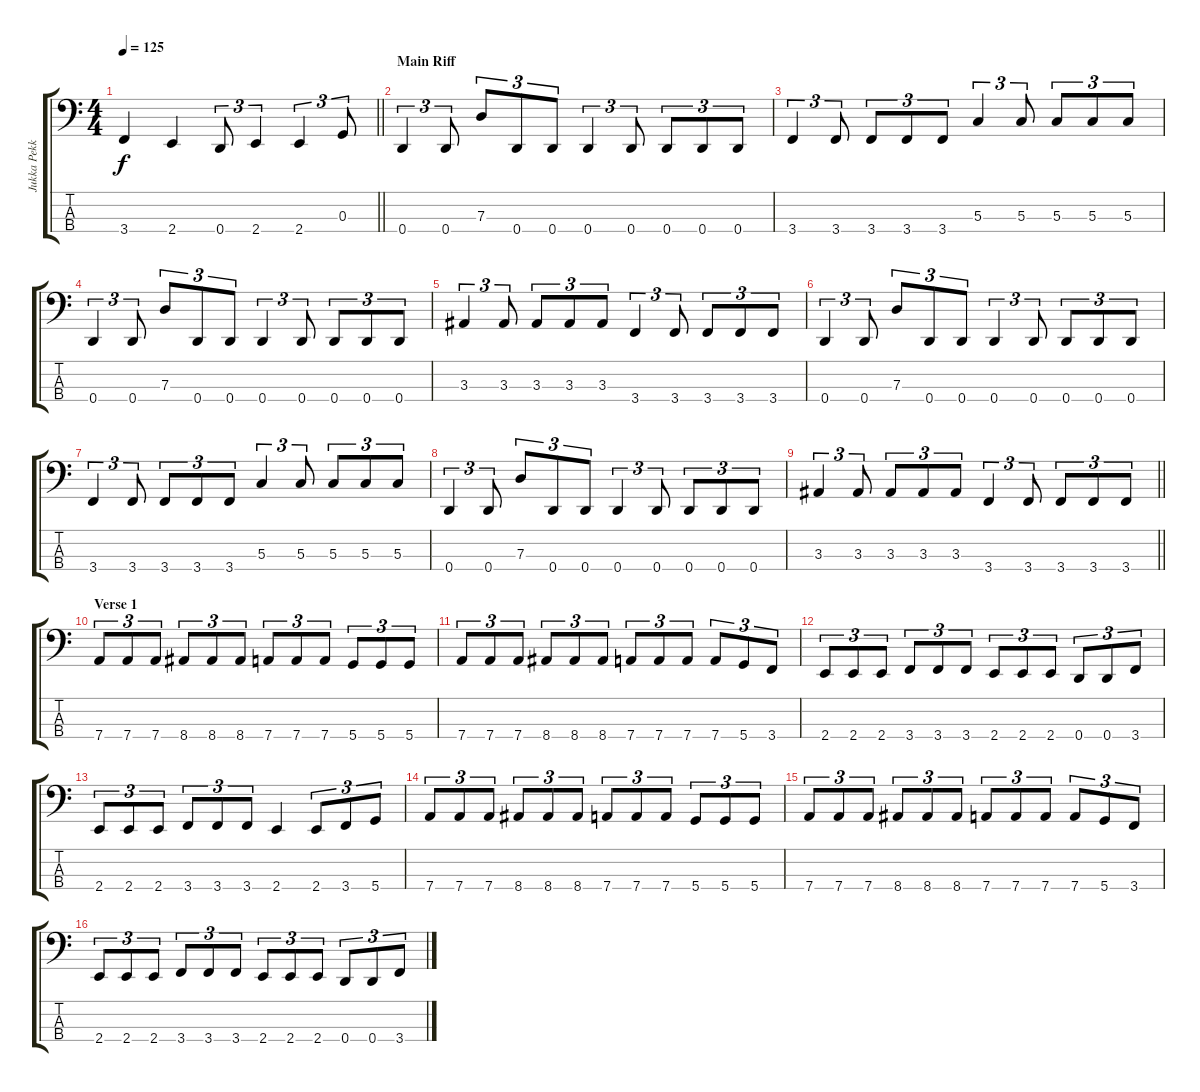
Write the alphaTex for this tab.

\track ("Jukka Pekka Miettinen" "Jukka Pekk") {instrument electricbasspick}
\staff {score tabs}
\tuning (F2 C2 G1 D1) {hide}
\ts (4 4)
\tempo 125
\clef f4
\barLineRight lightlight
\ks c
3.4.4{dy f} 2.4.4 0.4.8{tu (3 2)} 2.4.4{tu (3 2)} 2.4.4{tu (3 2)} 0.3.8{tu (3 2)} |
\section ("" "Main Riff")
0.4.4{tu (3 2)} 0.4.8{tu (3 2)} 7.3.8{tu (3 2)} 0.4.8{tu (3 2)} 0.4.8{tu (3 2)} 0.4.4{tu (3 2)} 0.4.8{tu (3 2)} 0.4.8{tu (3 2)} 0.4.8{tu (3 2)} 0.4.8{tu (3 2)} |
3.4.4{tu (3 2)} 3.4.8{tu (3 2)} 3.4.8{tu (3 2)} 3.4.8{tu (3 2)} 3.4.8{tu (3 2)} 5.3.4{tu (3 2)} 5.3.8{tu (3 2)} 5.3.8{tu (3 2)} 5.3.8{tu (3 2)} 5.3.8{tu (3 2)} |
0.4.4{tu (3 2)} 0.4.8{tu (3 2)} 7.3.8{tu (3 2)} 0.4.8{tu (3 2)} 0.4.8{tu (3 2)} 0.4.4{tu (3 2)} 0.4.8{tu (3 2)} 0.4.8{tu (3 2)} 0.4.8{tu (3 2)} 0.4.8{tu (3 2)} |
3.3.4{tu (3 2)} 3.3.8{tu (3 2)} 3.3.8{tu (3 2)} 3.3.8{tu (3 2)} 3.3.8{tu (3 2)} 3.4.4{tu (3 2)} 3.4.8{tu (3 2)} 3.4.8{tu (3 2)} 3.4.8{tu (3 2)} 3.4.8{tu (3 2)} |
0.4.4{tu (3 2)} 0.4.8{tu (3 2)} 7.3.8{tu (3 2)} 0.4.8{tu (3 2)} 0.4.8{tu (3 2)} 0.4.4{tu (3 2)} 0.4.8{tu (3 2)} 0.4.8{tu (3 2)} 0.4.8{tu (3 2)} 0.4.8{tu (3 2)} |
3.4.4{tu (3 2)} 3.4.8{tu (3 2)} 3.4.8{tu (3 2)} 3.4.8{tu (3 2)} 3.4.8{tu (3 2)} 5.3.4{tu (3 2)} 5.3.8{tu (3 2)} 5.3.8{tu (3 2)} 5.3.8{tu (3 2)} 5.3.8{tu (3 2)} |
0.4.4{tu (3 2)} 0.4.8{tu (3 2)} 7.3.8{tu (3 2)} 0.4.8{tu (3 2)} 0.4.8{tu (3 2)} 0.4.4{tu (3 2)} 0.4.8{tu (3 2)} 0.4.8{tu (3 2)} 0.4.8{tu (3 2)} 0.4.8{tu (3 2)} |
\barLineRight lightlight
3.3.4{tu (3 2)} 3.3.8{tu (3 2)} 3.3.8{tu (3 2)} 3.3.8{tu (3 2)} 3.3.8{tu (3 2)} 3.4.4{tu (3 2)} 3.4.8{tu (3 2)} 3.4.8{tu (3 2)} 3.4.8{tu (3 2)} 3.4.8{tu (3 2)} |
\section ("" "Verse 1")
7.4.8{tu (3 2)} 7.4.8{tu (3 2)} 7.4.8{tu (3 2)} 8.4.8{tu (3 2)} 8.4.8{tu (3 2)} 8.4.8{tu (3 2)} 7.4.8{tu (3 2)} 7.4.8{tu (3 2)} 7.4.8{tu (3 2)} 5.4.8{tu (3 2)} 5.4.8{tu (3 2)} 5.4.8{tu (3 2)} |
7.4.8{tu (3 2)} 7.4.8{tu (3 2)} 7.4.8{tu (3 2)} 8.4.8{tu (3 2)} 8.4.8{tu (3 2)} 8.4.8{tu (3 2)} 7.4.8{tu (3 2)} 7.4.8{tu (3 2)} 7.4.8{tu (3 2)} 7.4.8{tu (3 2)} 5.4.8{tu (3 2)} 3.4.8{tu (3 2)} |
2.4.8{tu (3 2)} 2.4.8{tu (3 2)} 2.4.8{tu (3 2)} 3.4.8{tu (3 2)} 3.4.8{tu (3 2)} 3.4.8{tu (3 2)} 2.4.8{tu (3 2)} 2.4.8{tu (3 2)} 2.4.8{tu (3 2)} 0.4.8{tu (3 2)} 0.4.8{tu (3 2)} 3.4.8{tu (3 2)} |
2.4.8{tu (3 2)} 2.4.8{tu (3 2)} 2.4.8{tu (3 2)} 3.4.8{tu (3 2)} 3.4.8{tu (3 2)} 3.4.8{tu (3 2)} 2.4.4 2.4.8{tu (3 2)} 3.4.8{tu (3 2)} 5.4.8{tu (3 2)} |
7.4.8{tu (3 2)} 7.4.8{tu (3 2)} 7.4.8{tu (3 2)} 8.4.8{tu (3 2)} 8.4.8{tu (3 2)} 8.4.8{tu (3 2)} 7.4.8{tu (3 2)} 7.4.8{tu (3 2)} 7.4.8{tu (3 2)} 5.4.8{tu (3 2)} 5.4.8{tu (3 2)} 5.4.8{tu (3 2)} |
7.4.8{tu (3 2)} 7.4.8{tu (3 2)} 7.4.8{tu (3 2)} 8.4.8{tu (3 2)} 8.4.8{tu (3 2)} 8.4.8{tu (3 2)} 7.4.8{tu (3 2)} 7.4.8{tu (3 2)} 7.4.8{tu (3 2)} 7.4.8{tu (3 2)} 5.4.8{tu (3 2)} 3.4.8{tu (3 2)} |
2.4.8{tu (3 2)} 2.4.8{tu (3 2)} 2.4.8{tu (3 2)} 3.4.8{tu (3 2)} 3.4.8{tu (3 2)} 3.4.8{tu (3 2)} 2.4.8{tu (3 2)} 2.4.8{tu (3 2)} 2.4.8{tu (3 2)} 0.4.8{tu (3 2)} 0.4.8{tu (3 2)} 3.4.8{tu (3 2)}
